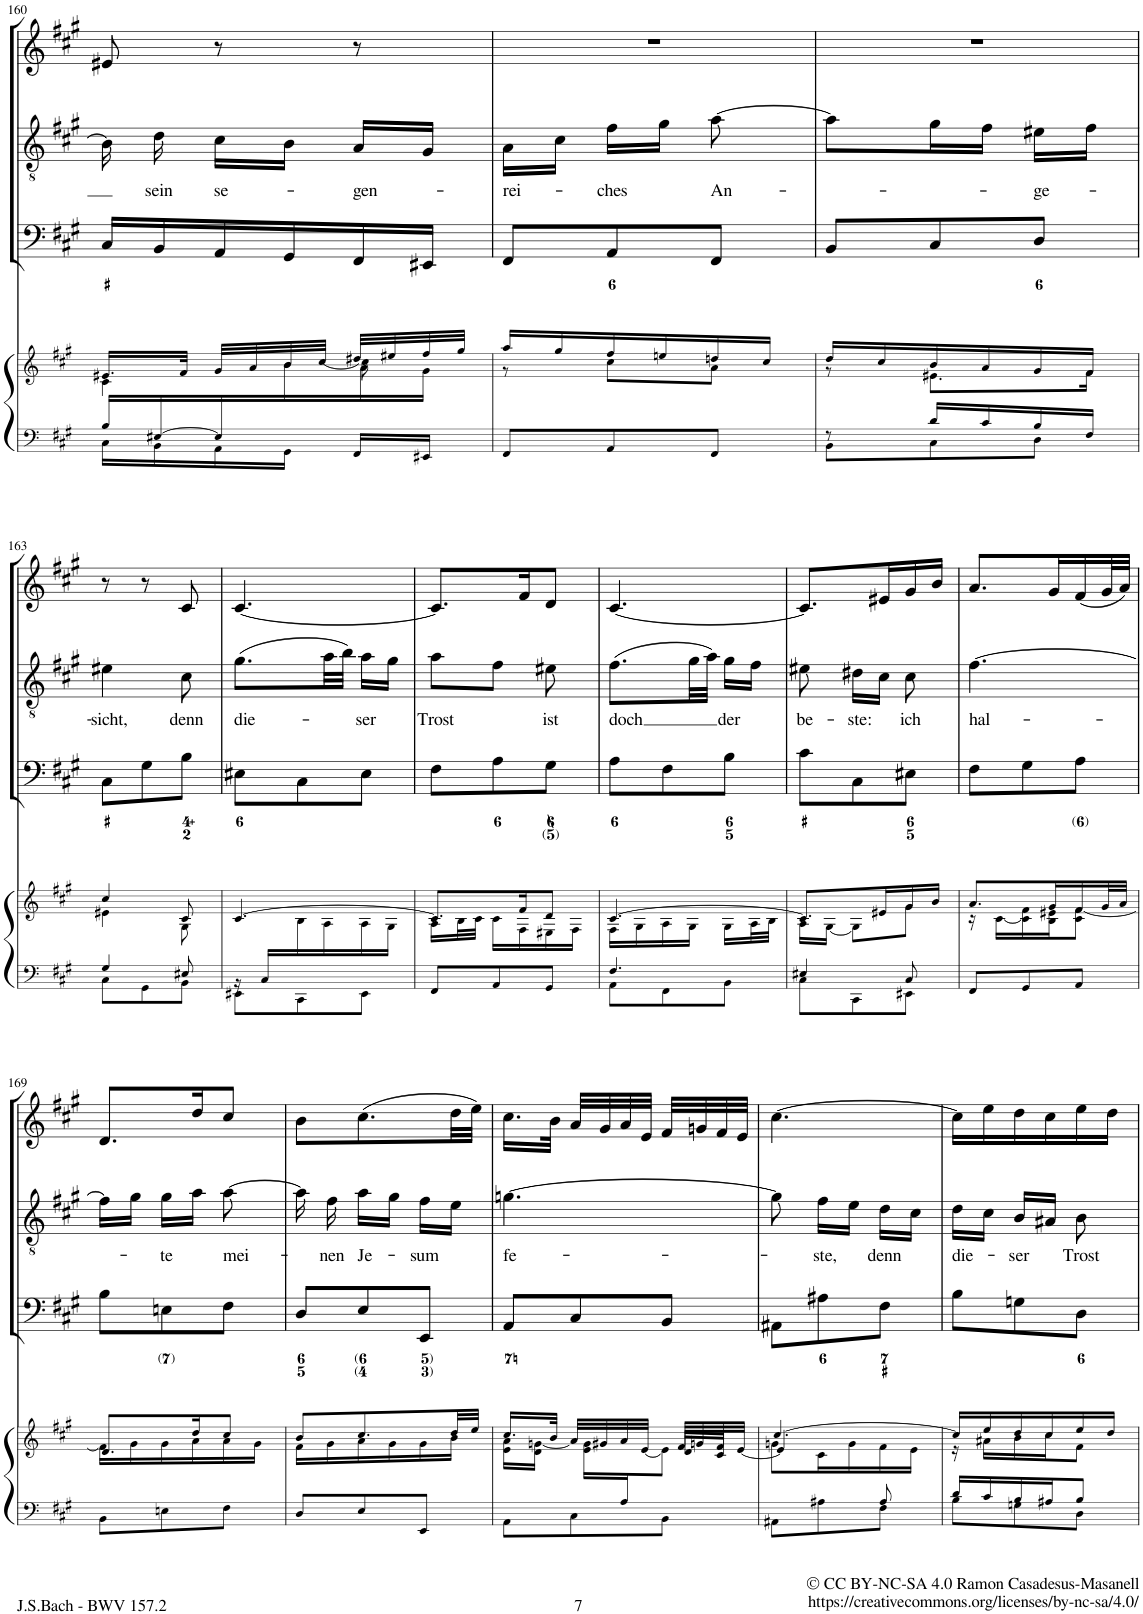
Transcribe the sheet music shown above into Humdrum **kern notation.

**kern	**kern	**kern	**kern	**text	**kern
*part4	*part4	*part3	*part2	*part2	*part1
*staff5	*staff4	*staff3	*staff2	*staff2	*staff1
*I"Piano reduction	*	*I"Continuo	*I"Tenore	*	*I"Oboe d'amore
*I'Pno	*	*	*	*	*I'Ob
!!LO:PB:g=z
*clefF4	*clefG2	*clefF4	*clefGv2	*	*clefG2
*k[f#c#g#]	*k[f#c#g#]	*k[f#c#g#]	*k[f#c#g#]	*	*k[f#c#g#]
*M3/8	*M3/8	*M3/8	*M3/8	*	*M3/8
=160	=160	=160	=160	=160	=160
*^	*^	*	*	*	*
*	*	*	*^	*	*	*	*
16B/LL	16C#\LL	16.e#X/LL	4c#\	8.ryy	16C#/LL	16B\]	.	8e#X/
!	!	!	!	!	!	!	!LO:LY:b	!
[16E#X/	16BB\	.	.	.	16BB/	16d\	sein	.
.	.	32f#/JJk	.	.	.	.	.	.
!	!	!	!	!	!	!	!LO:LY:b	!
16E#/]	16AA\	32g#/LLL	.	.	16AA/	16c#\LL	se-	8r
.	.	32a/	.	.	.	.	.	.
8.ryy	16GG#\JJ	32b/	.	16b\	16GG#/	16B\JJ	.	.
.	.	[<32cc#/JJJ	.	.	.	.	.	.
!	!	!	!	!	!	!	!LO:LY:b	!
.	16FF#/LL	32dd#X/LLL	8cc#\]	16a\	16FF#/	16A/LL	-gen-	8r
.	.	32ee#X/	.	.	.	.	.	.
.	16EE#X/JJ	32ff#/	.	16g#\JJ	16EE#X/JJ	16G#/JJ	.	.
.	.	32gg#/JJJ	.	.	.	.	.	.
*v	*v	*	*	*	*	*	*	*
*	*	*v	*v	*	*	*	*
=161	=161	=161	=161	=161	=161	=161
!	!	!	!	!	!LO:LY:b	!
8FF#/L	16aa/LL	8r	8FF#/L	16A\LL	-rei-	4.r
.	16gg#/	.	.	16c#\JJ	.	.
!	!	!	!	!	!LO:LY:b	!
8AA/	16ff#/	8cc#\L	8AA/	16f#\LL	-ches	.
.	16een/	.	.	16g#\JJ	.	.
!	!	!	!	!	!LO:LY:b	!
8FF#/J	16ddn/	8a\J	8FF#/J	[8a\	An-	.
.	16cc#/JJ	.	.	.	.	.
=162	=162	=162	=162	=162	=162	=162
*^	*	*	*	*	*	*
8r	8BB\L	16dd/LL	8r	8BB/L	8a\L]	.	4.r
.	.	16cc#/	.	.	.	.	.
16d/LL	8C#\	16b/	8.e#X\L	8C#/	16g#\L	.	.
16c#/	.	16a/	.	.	16f#\JJ	.	.
!	!	!	!	!	!	!LO:LY:b	!
16B/	8D\J	16g#/	.	8D/J	16e#X\LL	-ge-	.
16F#/JJ	.	16f#/JJ	16f#\Jk	.	16f#\JJ	.	.
!!LO:LB:g=z
=163	=163	=163	=163	=163	=163	=163	=163
!	!	!	!	!	!	!LO:LY:b	!
4G#/	8C#\L	4cc#/	4e#X\	8C#\L	4e#X\	-sicht,	8r
.	8GG#\	.	.	8G#\	.	.	8r
!	!	!	!	!	!	!LO:LY:b	!
8E#X/	8BB\J	8c#/	8G#\	8B\J	8c#\	denn	8c#/
=164	=164	=164	=164	=164	=164	=164	=164
!	!	!	!	!	!	!LO:LY:b	!
16ryy	8EE#X\L	[4.c#/	16r	8E#X\L	(8.g#\L	die-	[4.c#/
16C#/LL	.	.	16ryy	.	.	.	.
4ryy	8CC#\	.	16B\	8C#\	.	.	.
.	.	.	16A\	.	32a\LL	.	.
.	.	.	.	.	32b\JJJ)	.	.
!	!	!	!	!	!	!LO:LY:b	!
.	8EE#\J	.	16A\	8E#\J	16a\LL	-ser	.
.	.	.	16G#\JJ	.	16g#\JJ	.	.
*v	*v	*	*	*	*	*	*
=165	=165	=165	=165	=165	=165	=165
!	!	!	!	!	!LO:LY:b	!
8FF#/L	8.c#/L]	16A\LL	8F#\L	8a\L	Trost	8.c#/L]
.	.	32B\L	.	.	.	.
.	.	32c#\JJJ	.	.	.	.
8AA/	.	16c#\LL	8A\	8f#\J	.	.
.	16f#/K	16F#\	.	.	.	16f#/K
!	!	!	!	!	!LO:LY:b	!
8GG#/J	8d/J	16E#X\	8G#\J	8e#X\	ist	8d/J
.	.	16F#\JJ	.	.	.	.
=166	=166	=166	=166	=166	=166	=166
*^	*	*	*	*	*	*
!	!	!	!	!	!	!LO:LY:b	!
4.F#/	8AA\L	[4.c#/	16F#\LL	8A\L	(8.f#\L	doch	[4.c#/
.	.	.	16G#\	.	.	.	.
.	8FF#\	.	16A\	8F#\	.	.	.
.	.	.	16G#\JJ	.	32g#\LL	.	.
.	.	.	.	.	32a\JJJ)	.	.
!	!	!	!	!	!	!LO:LY:b	!
.	8BB\J	.	16G#\LL	8B\J	16g#\LL	der	.
.	.	.	32A\L	.	16f#\JJ	.	.
.	.	.	32B\JJJ	.	.	.	.
=167	=167	=167	=167	=167	=167	=167	=167
!	!	!	!	!	!	!LO:LY:b	!
4E#X/	8C#\L	8.c#/L]	16A\LL	8c#\L	8e#X\	be-	8.c#/L]
.	.	.	[16G#\JJ	.	.	.	.
!	!	!	!	!	!	!LO:LY:b	!
.	8CC#\	.	8G#\L]	8C#\	16d#X\LL	-ste:	.
.	.	16e#X/L	.	.	16c#\JJ	.	16e#X/L
!	!	!	!	!	!	!LO:LY:b	!
8C#/	8EE#X\J	16g#/	8g#\J	8E#X\J	8c#\	ich	16g#/
.	.	16b/JJ	.	.	.	.	16b/JJ
*v	*v	*	*	*	*	*	*
=168	=168	=168	=168	=168	=168	=168
!	!	!	!	!	!LO:LY:b	!
8FF#/L	8.a/L	16r	8F#\L	[4.f#\	hal-	8.a/L
.	.	[16c#\LL	.	.	.	.
8GG#/	.	16c#\] 16f#\	8G#\	.	.	.
.	16g#/L	16B\ 16e#X\J	.	.	.	16g#/L
8AA/J	16f#/	8c#\ [8f#\J	8A\J	.	.	(16f#/
.	32g#/L	.	.	.	.	32g#/L
.	32a/JJJ	.	.	.	.	32a/JJJ)
!!LO:LB:g=z
=169	=169	=169	=169	=169	=169	=169
8BB\L	8.d/L	16f#\LL]	8B\L	16f#\LL]	.	8.d/L
.	.	16g#\	.	16g#\JJ	.	.
!	!	!	!	!	!LO:LY:b	!
8En\	.	16g#\	8En\	16g#\LL	-te	.
.	16dd/K	16a\	.	16a\JJ	.	16dd/K
!	!	!	!	!	!LO:LY:b	!
8F#\J	8cc#/J	16a\	8F#\J	[8a\	mei-	8cc#/J
.	.	16g#\JJ	.	.	.	.
=170	=170	=170	=170	=170	=170	=170
8D/L	8b/L	16f#\LL	8D/L	16a\]	.	8b\L
!	!	!	!	!	!LO:LY:b	!
.	.	16g#\	.	16f#\	-nen	.
!	!	!	!	!	!LO:LY:b	!
8E/	8.cc#/	16a\	8E/	16a\LL	Je-	(8.cc#\
.	.	16g#\	.	16g#\JJ	.	.
!	!	!	!	!	!LO:LY:b	!
8EE/J	.	16g#\	8EE/J	16f#\LL	-sum	.
.	32dd/LL	16b\JJ	.	16e\JJ	.	32dd\LL
.	32ee/JJJ	.	.	.	.	32ee\JJJ)
=171	=171	=171	=171	=171	=171	=171
*^	*	*^	*	*	*	*
!	!	!	!	!	!	!	!LO:LY:b	!
8.ryy	8AA\L	16.cc#/LL	16e\ 16a\LL	4ryy	8AA/L	[4.gn\	fe-	16.cc#\LL
.	.	.	16d\ [16gn\JJ	.	.	.	.	.
.	.	32b/JJk	.	.	.	.	.	32b\JJk
.	8C#\	32a/LLL	16e\ 16g\]LL	.	8C#/	.	.	32a/LLL
.	.	32g#X/	.	.	.	.	.	32g#/
16A/J	.	32a/	16ryy	.	.	.	.	32a/
.	.	[<32e/JJJ	.	.	.	.	.	32e/JJJ
8ryy	8BB\J	32f#/LLL	8e\J]	16d/LL	8BB/J	.	.	32f#/LLL
.	.	32gn/	.	.	.	.	.	32gn/
.	.	32f#/	.	16c#/JJ	.	.	.	32f#/
.	.	[<32e/JJJ	.	.	.	.	.	32e/JJJ
=172	=172	=172	=172	=172	=172	=172	=172	=172
4ryy	8AA#X\L	[4.cc#/	8gn\L	4e/]	8AA#X\L	8g\]	.	[4.cc#\
!	!	!	!	!	!	!	!LO:LY:b	!
.	8A#X\	.	16c#\L	.	8A#X\	16f#\LL	-ste,	.
.	.	.	16g\	.	.	16e\JJ	.	.
!	!	!	!	!	!	!	!LO:LY:b	!
8A#/	8F#\J	.	16f#\	8ryy	8F#\J	16d\LL	denn	.
.	.	.	16e\JJ	.	.	16c#\JJ	.	.
*	*	*	*v	*v	*	*	*	*
=173	=173	=173	=173	=173	=173	=173	=173
!	!	!	!	!	!	!LO:LY:b	!
16d/LL	8B\L	16cc#/LL]	16r	8B\L	16d\LL	die-	16cc#\LL]
16c#/	.	16ee/	16a#X\LL	.	16c#\JJ	.	16ee\
!	!	!	!	!	!	!LO:LY:b	!
16B/	8Gn\	16dd/	16b\	8Gn\	16B/LL	-ser	16dd\
16A#X/J	.	16cc#/	16cc#\J	.	16A#X/JJ	.	16cc#\
!	!	!	!	!	!	!LO:LY:b	!
8B/J	8D\J	16ee/	8f#\J	8D\J	8B\	Trost	16ee\
.	.	16dd/JJ	.	.	.	.	16dd\JJ
*v	*v	*	*	*	*	*	*
*	*v	*v	*	*	*	*
=	=	=	=	=	=
*-	*-	*-	*-	*-	*-
